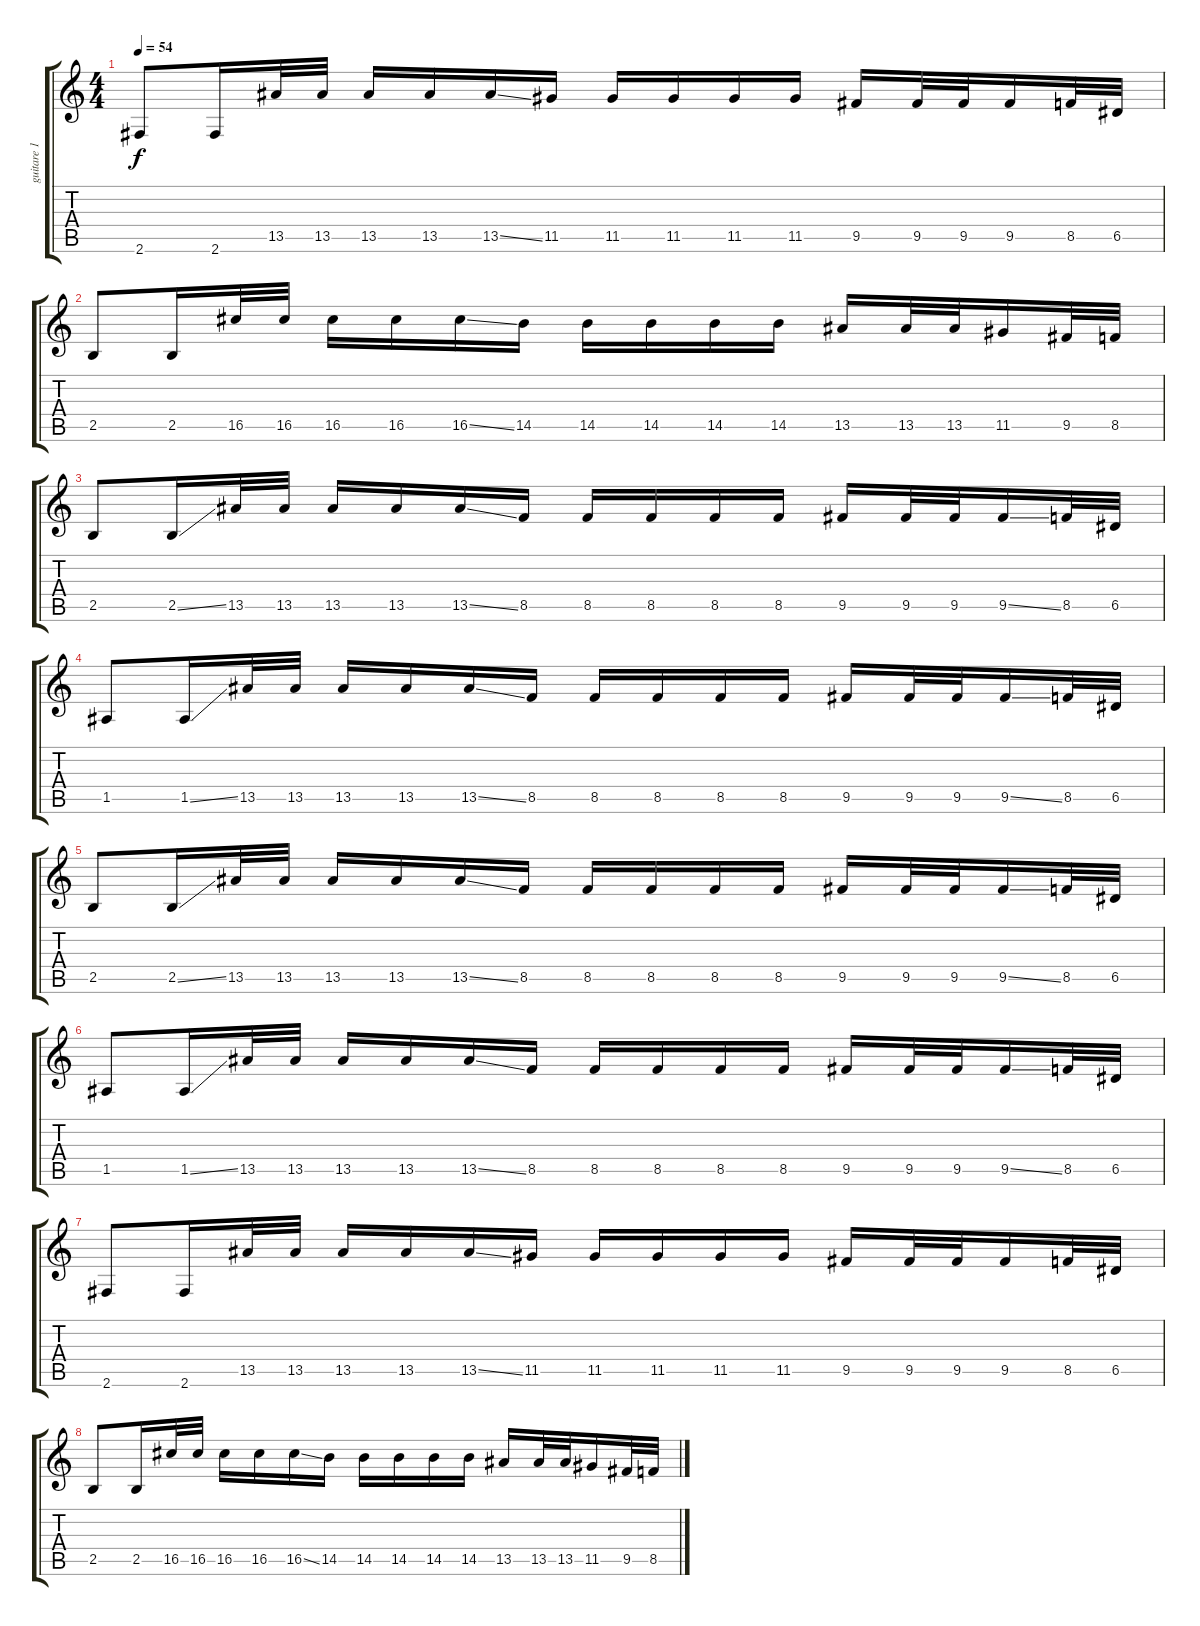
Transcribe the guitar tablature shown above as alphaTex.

\track ("guitare 1" "guitare 1") {instrument electricguitarjazz}
\staff {score tabs}
\tuning (E4 B3 G3 D3 A2 E2) {hide}
\ts (4 4)
\tempo 54
\clef g2
\ks c
2.6.8{dy f instrument distortionguitar} 2.6.16 13.5.32 13.5.32 13.5.16 13.5.16 13.5{ss}.16 11.5.16 11.5.16 11.5.16 11.5.16 11.5.16 9.5.16 9.5.32 9.5.32 9.5.16 8.5.32 6.5.32 |
2.5.8{instrument distortionguitar} 2.5.16 16.5.32 16.5.32 16.5.16 16.5.16 16.5{ss}.16 14.5.16 14.5.16 14.5.16 14.5.16 14.5.16 13.5.16 13.5.32 13.5.32 11.5.16 9.5.32 8.5.32 |
2.5.8{instrument distortionguitar} 2.5{ss}.16 13.5.32 13.5.32 13.5.16 13.5.16 13.5{ss}.16 8.5.16 8.5.16 8.5.16 8.5.16 8.5.16 9.5.16 9.5.32 9.5.32 9.5{ss}.16 8.5.32 6.5.32 |
1.5.8{instrument distortionguitar} 1.5{ss}.16 13.5.32 13.5.32 13.5.16 13.5.16 13.5{ss}.16 8.5.16 8.5.16 8.5.16 8.5.16 8.5.16 9.5.16 9.5.32 9.5.32 9.5{ss}.16 8.5.32 6.5.32 |
2.5.8{instrument distortionguitar} 2.5{ss}.16 13.5.32 13.5.32 13.5.16 13.5.16 13.5{ss}.16 8.5.16 8.5.16 8.5.16 8.5.16 8.5.16 9.5.16 9.5.32 9.5.32 9.5{ss}.16 8.5.32 6.5.32 |
1.5.8{instrument distortionguitar} 1.5{ss}.16 13.5.32 13.5.32 13.5.16 13.5.16 13.5{ss}.16 8.5.16 8.5.16 8.5.16 8.5.16 8.5.16 9.5.16 9.5.32 9.5.32 9.5{ss}.16 8.5.32 6.5.32 |
2.6.8{instrument distortionguitar} 2.6.16 13.5.32 13.5.32 13.5.16 13.5.16 13.5{ss}.16 11.5.16 11.5.16 11.5.16 11.5.16 11.5.16 9.5.16 9.5.32 9.5.32 9.5.16 8.5.32 6.5.32 |
2.5.8{instrument distortionguitar} 2.5.16 16.5.32 16.5.32 16.5.16 16.5.16 16.5{ss}.16 14.5.16 14.5.16 14.5.16 14.5.16 14.5.16 13.5.16 13.5.32 13.5.32 11.5.16 9.5.32 8.5.32
